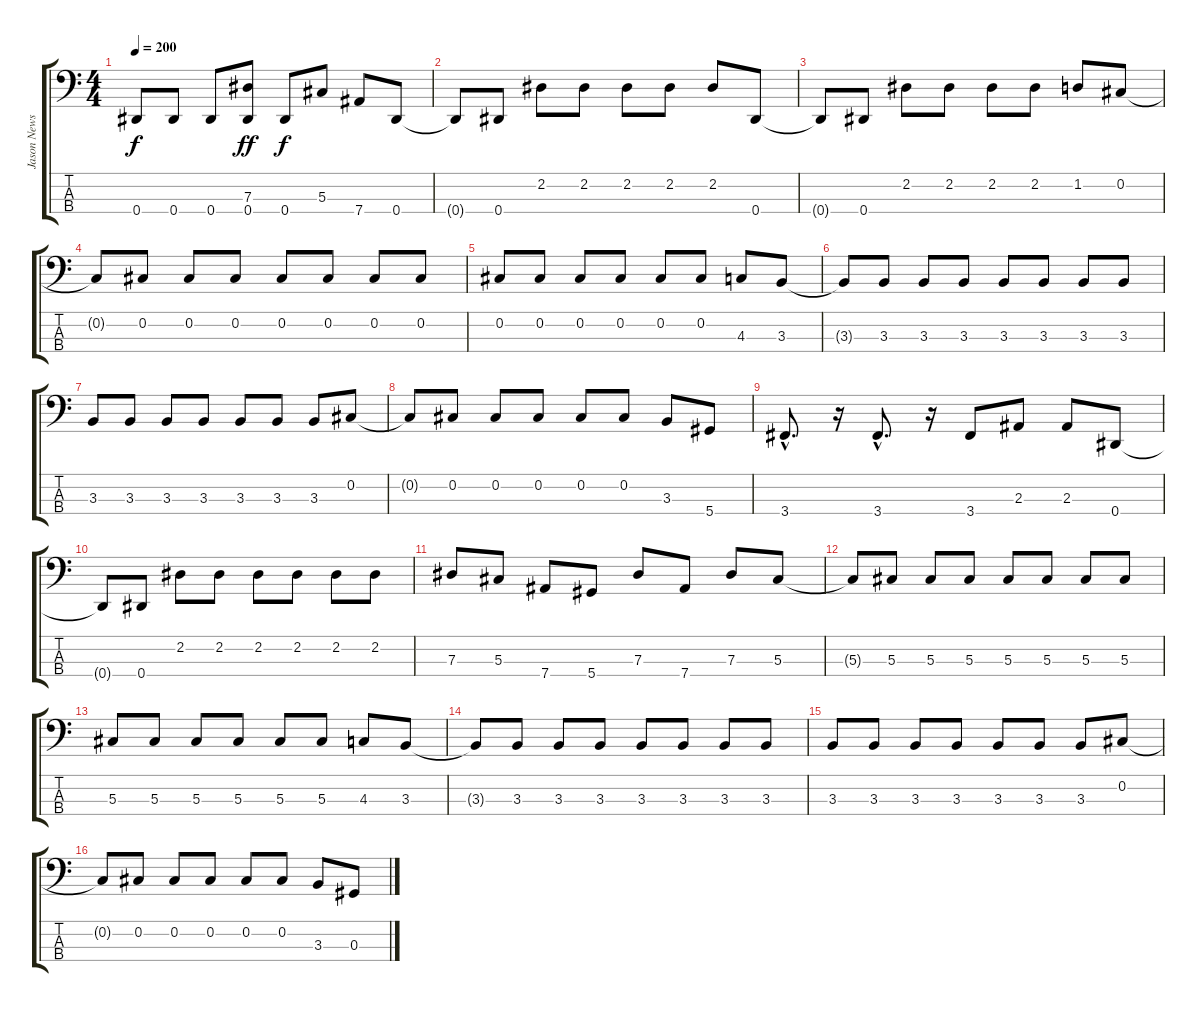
\track ("Jason Newsted" "Jason News") {instrument electricbasspick}
\staff {score tabs}
\tuning (Gb2 Db2 Ab1 Eb1) {hide}
\ts (4 4)
\tempo 200
\clef f4
\ks c
0.4.8{dy f} 0.4.8 0.4.8 (7.3 0.4).8{dy ff} 0.4.8{dy f} 5.3.8 7.4.8 0.4.8 |
0.4{t}.8 0.4.8 2.2.8 2.2.8 2.2.8 2.2.8 2.2.8 0.4.8 |
0.4{t}.8 0.4.8 2.2.8 2.2.8 2.2.8 2.2.8 1.2.8 0.2.8 |
0.2{t}.8 0.2.8 0.2.8 0.2.8 0.2.8 0.2.8 0.2.8 0.2.8 |
0.2.8 0.2.8 0.2.8 0.2.8 0.2.8 0.2.8 4.3.8 3.3.8 |
3.3{t}.8 3.3.8 3.3.8 3.3.8 3.3.8 3.3.8 3.3.8 3.3.8 |
3.3.8 3.3.8 3.3.8 3.3.8 3.3.8 3.3.8 3.3.8 0.2.8 |
0.2{t}.8 0.2.8 0.2.8 0.2.8 0.2.8 0.2.8 3.3.8 5.4.8 |
3.4{hac}.8{d} r.16 3.4{hac}.8{d} r.16 3.4.8 2.3.8 2.3.8 0.4.8 |
0.4{t}.8 0.4.8 2.2.8 2.2.8 2.2.8 2.2.8 2.2.8 2.2.8 |
7.3.8 5.3.8 7.4.8 5.4.8 7.3.8 7.4.8 7.3.8 5.3.8 |
5.3{t}.8 5.3.8 5.3.8 5.3.8 5.3.8 5.3.8 5.3.8 5.3.8 |
5.3.8 5.3.8 5.3.8 5.3.8 5.3.8 5.3.8 4.3.8 3.3.8 |
3.3{t}.8 3.3.8 3.3.8 3.3.8 3.3.8 3.3.8 3.3.8 3.3.8 |
3.3.8 3.3.8 3.3.8 3.3.8 3.3.8 3.3.8 3.3.8 0.2.8 |
0.2{t}.8 0.2.8 0.2.8 0.2.8 0.2.8 0.2.8 3.3.8 0.3.8
